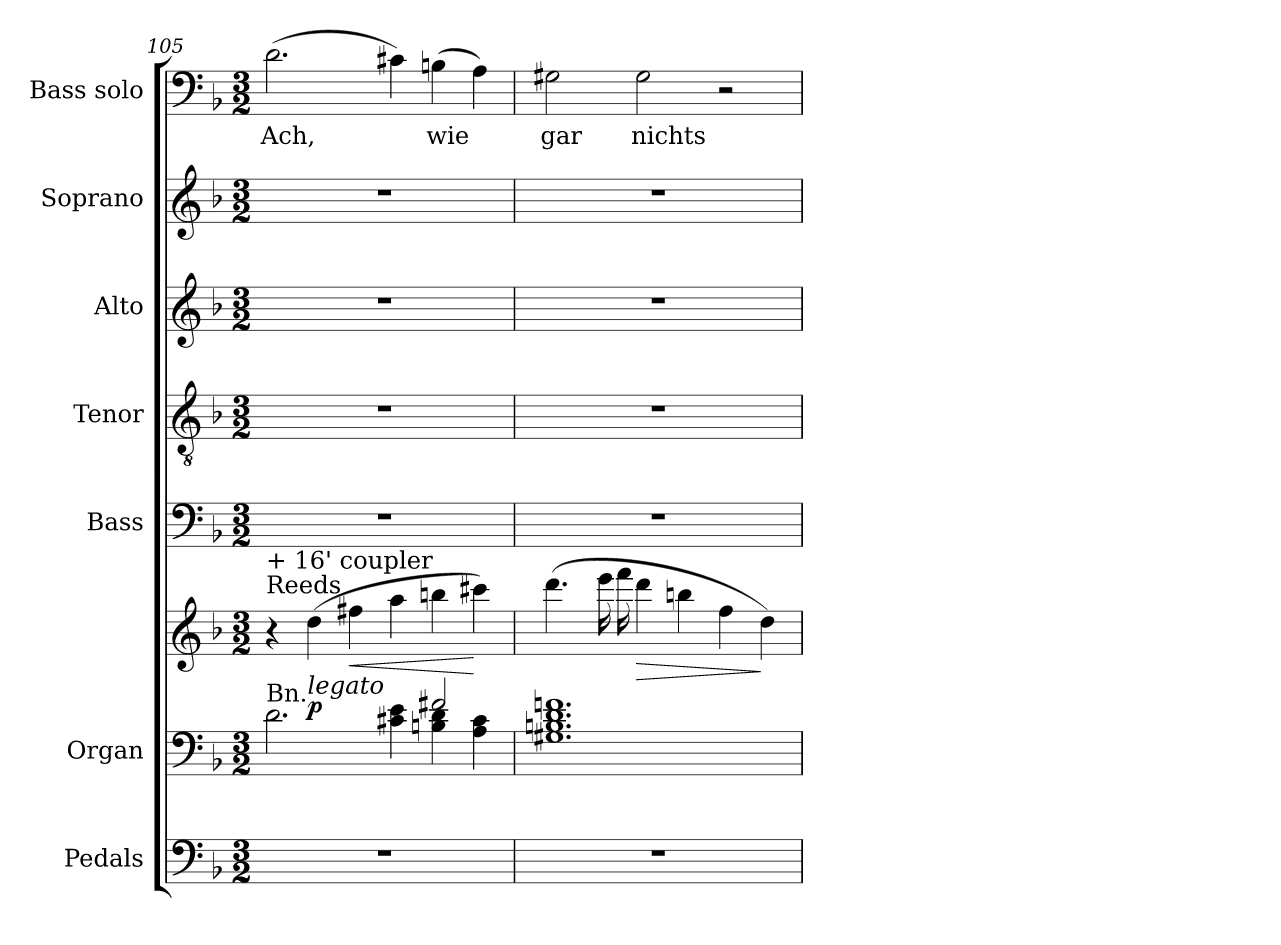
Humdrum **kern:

**kern	**kern	**kern	**dynam	**kern	**kern	**kern	**kern	**kern	**text
*part7	*part6	*part6	*part6	*part5	*part4	*part3	*part2	*part1	*part1
*staff8	*staff7	*staff6	*staff6/7	*staff5	*staff4	*staff3	*staff2	*staff1	*staff1
*I"Pedals	*I"Organ	*	*	*I"Bass	*I"Tenor	*I"Alto	*I"Soprano	*I"Bass solo	*
*I'Ped.	*I'Org.	*	*	*I'B.	*I'T.	*I'A.	*I'S.	*	*
!!LO:PB:g=z
*clefF4	*clefF4	*clefG2	*	*clefF4	*clefGv2	*clefG2	*clefG2	*clefF4	*
*	*	*	*	*	*ITrd7c12	*	*	*	*
*k[b-]	*k[b-]	*k[b-]	*	*k[b-]	*k[b-]	*k[b-]	*k[b-]	*k[b-]	*
*d:	*d:	*d:	*	*d:	*d:	*d:	*d:	*d:	*
*M3/2	*M3/2	*M3/2	*	*M3/2	*M3/2	*M3/2	*M3/2	*M3/2	*
=105	=105	=105	=105	=105	=105	=105	=105	=105	=105
!LO:N:vis=1	!	!	!	!LO:N:vis=1	!LO:N:vis=1	!LO:N:vis=1	!LO:N:vis=1	!	!
*	*^	*	*	*	*	*	*	*	*
!	!	!	!LO:TX:a:t=Reeds	!	!	!	!	!	!	!
!	!	!	!LO:TX:t=+ 16' coupler	!	!	!	!	!	!	!
!	!LO:TX:a:t=Bn.	!	!	!	!	!	!	!	!	!
!	!	!	!	!	!	!	!	!	!	!LO:LY:b:color=#000000
1.r	2.di\	1ryy	4r	.	1.r	1.r	1.r	1.r	(2.di\	Ach,
!	!	!	!LO:TX:b:i:t=legato	!	!	!	!	!	!	!
.	.	.	(4ddi\	p	.	.	.	.	.	.
!	!	!	!	!LO:HP:b	!	!	!	!	!	!
.	.	.	4ff#Xi\	<	.	.	.	.	.	.
.	4c#Xi\ 4ei	.	4aai\	.	.	.	.	.	4c#Xi\)	.
!	!	!	!	!	!	!	!	!	!	!LO:LY:b:color=#000000
.	2f#Xi/	4Bni\ 4di	4bbni\	.	.	.	.	.	(4Bni\	wie
.	.	4Ai\ 4c#i	4ccc#Xi\)	[	.	.	.	.	4Ai\)	.
=106	=106	=106	=106	=106	=106	=106	=106	=106	=106	=106
!LO:N:vis=1	!	!	!	!	!LO:N:vis=1	!LO:N:vis=1	!LO:N:vis=1	!LO:N:vis=1	!	!
*	*v	*v	*	*	*	*	*	*	*	*
*	*^	*	*	*	*	*	*	*	*
!	!	!	!	!	!	!	!	!	!	!LO:LY:b:color=#000000
*	*v	*v	*	*	*	*	*	*	*	*
1.r	1.G#Xi 1.Bni 1.di 1.fni	(4.dddi\	.	1.r	1.r	1.r	1.r	2G#Xi\	gar
.	.	16eeei\	.	.	.	.	.	.	.
.	.	16fffi\	.	.	.	.	.	.	.
!	!	!	!LO:HP:b	!	!	!	!	!	!
!	!	!	!	!	!	!	!	!	!LO:LY:b:color=#000000
.	.	4dddi\	>	.	.	.	.	2G#i\	nichts
.	.	4bbni\	.	.	.	.	.	.	.
.	.	4ffi\	.	.	.	.	.	2r	.
.	.	4ddi\)	]	.	.	.	.	.	.
=	=	=	=	=	=	=	=	=	=
*-	*-	*-	*-	*-	*-	*-	*-	*-	*-
